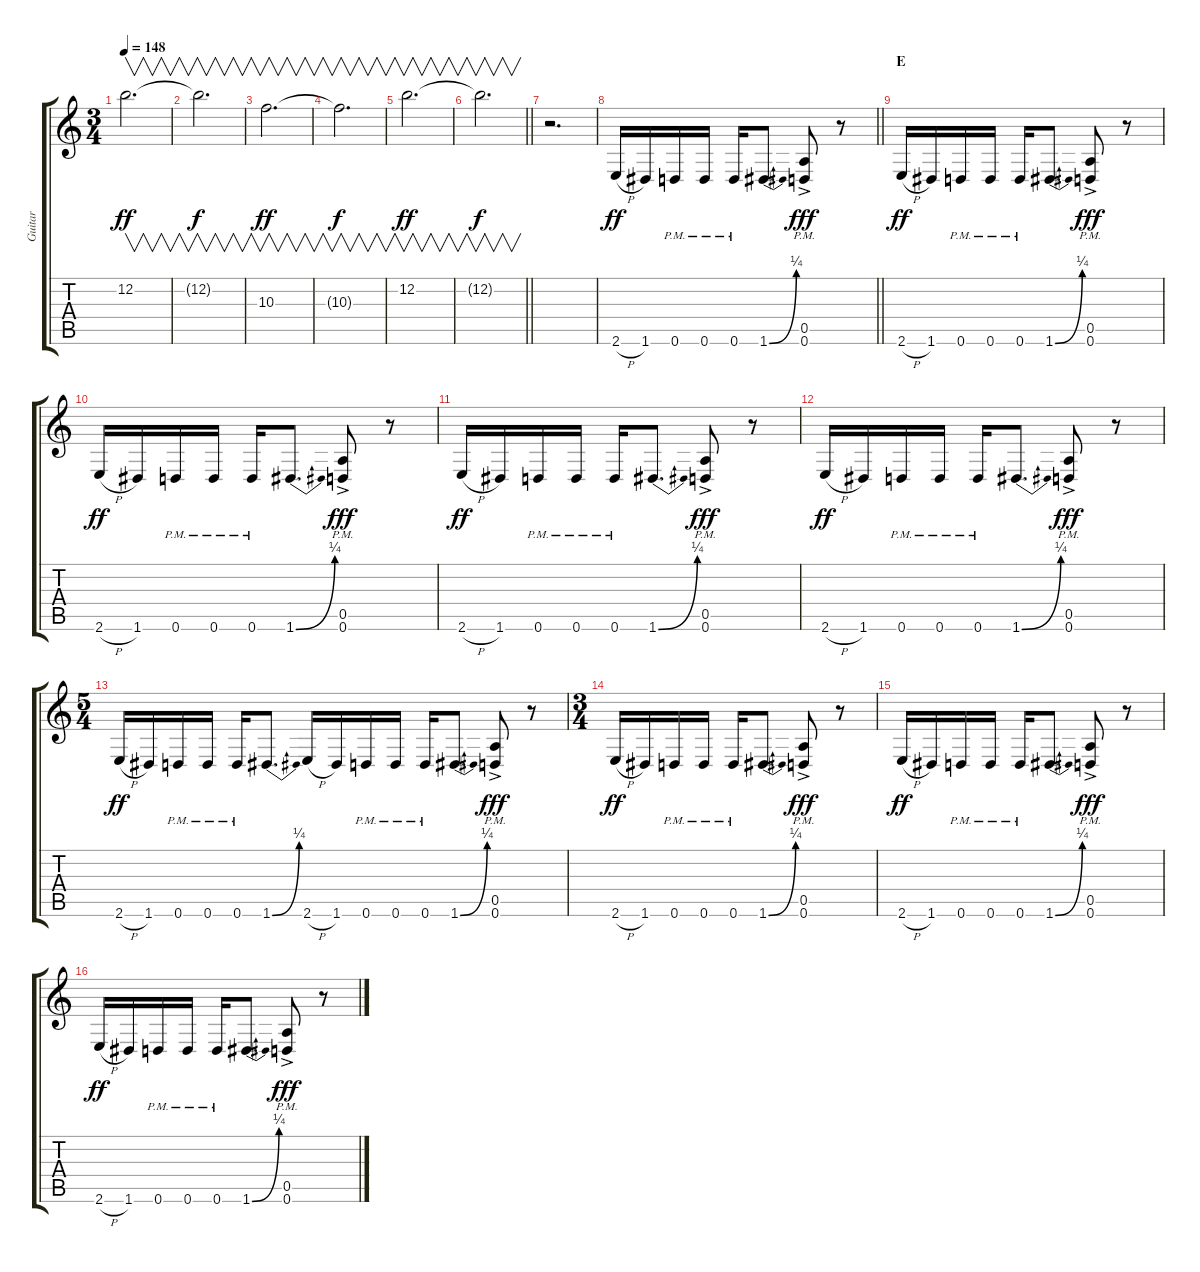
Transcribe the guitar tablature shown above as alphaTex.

\track ("Guitar" "Guitar") {instrument distortionguitar}
\staff {score tabs}
\tuning (E4 B3 G3 D3 A2 D2) {hide}
\ts (3 4)
\tempo 148
\clef g2
\ks c
12.2.2{v d dy ff} |
12.2{t}.2{v d dy f} |
10.3.2{v d dy ff} |
10.3{t}.2{v d dy f} |
12.2.2{v d dy ff} |
\barLineRight lightlight
12.2{t}.2{v d dy f} |
\section ("" "")
r.2{d} |
\barLineRight lightlight
2.6{h}.16{dy ff} 1.6.16 0.6{pm}.16 0.6{pm}.16 0.6{pm}.16 1.6{be (bend 0 0 60 1)}.8{d} (0.5{ac pm} 0.6{ac pm}).8{dy fff} r.8 |
\section ("" "E")
2.6{h}.16{dy ff} 1.6.16 0.6{pm}.16 0.6{pm}.16 0.6{pm}.16 1.6{be (bend 0 0 60 1)}.8{d} (0.5{ac pm} 0.6{ac pm}).8{dy fff} r.8 |
2.6{h}.16{dy ff} 1.6.16 0.6{pm}.16 0.6{pm}.16 0.6{pm}.16 1.6{be (bend 0 0 60 1)}.8{d} (0.5{ac pm} 0.6{ac pm}).8{dy fff} r.8 |
2.6{h}.16{dy ff} 1.6.16 0.6{pm}.16 0.6{pm}.16 0.6{pm}.16 1.6{be (bend 0 0 60 1)}.8{d} (0.5{ac pm} 0.6{ac pm}).8{dy fff} r.8 |
2.6{h}.16{dy ff} 1.6.16 0.6{pm}.16 0.6{pm}.16 0.6{pm}.16 1.6{be (bend 0 0 60 1)}.8{d} (0.5{ac pm} 0.6{ac pm}).8{dy fff} r.8 |
\ts (5 4)
2.6{h}.16{dy ff} 1.6.16 0.6{pm}.16 0.6{pm}.16 0.6{pm}.16 1.6{be (bend 0 0 60 1)}.8{d} 2.6{h}.16 1.6.16 0.6{pm}.16 0.6{pm}.16 0.6{pm}.16 1.6{be (bend 0 0 60 1)}.8{d} (0.5{ac pm} 0.6{ac pm}).8{dy fff} r.8 |
\ts (3 4)
2.6{h}.16{dy ff} 1.6.16 0.6{pm}.16 0.6{pm}.16 0.6{pm}.16 1.6{be (bend 0 0 60 1)}.8{d} (0.5{ac pm} 0.6{ac pm}).8{dy fff} r.8 |
2.6{h}.16{dy ff} 1.6.16 0.6{pm}.16 0.6{pm}.16 0.6{pm}.16 1.6{be (bend 0 0 60 1)}.8{d} (0.5{ac pm} 0.6{ac pm}).8{dy fff} r.8 |
2.6{h}.16{dy ff} 1.6.16 0.6{pm}.16 0.6{pm}.16 0.6{pm}.16 1.6{be (bend 0 0 60 1)}.8{d} (0.5{ac pm} 0.6{ac pm}).8{dy fff} r.8
